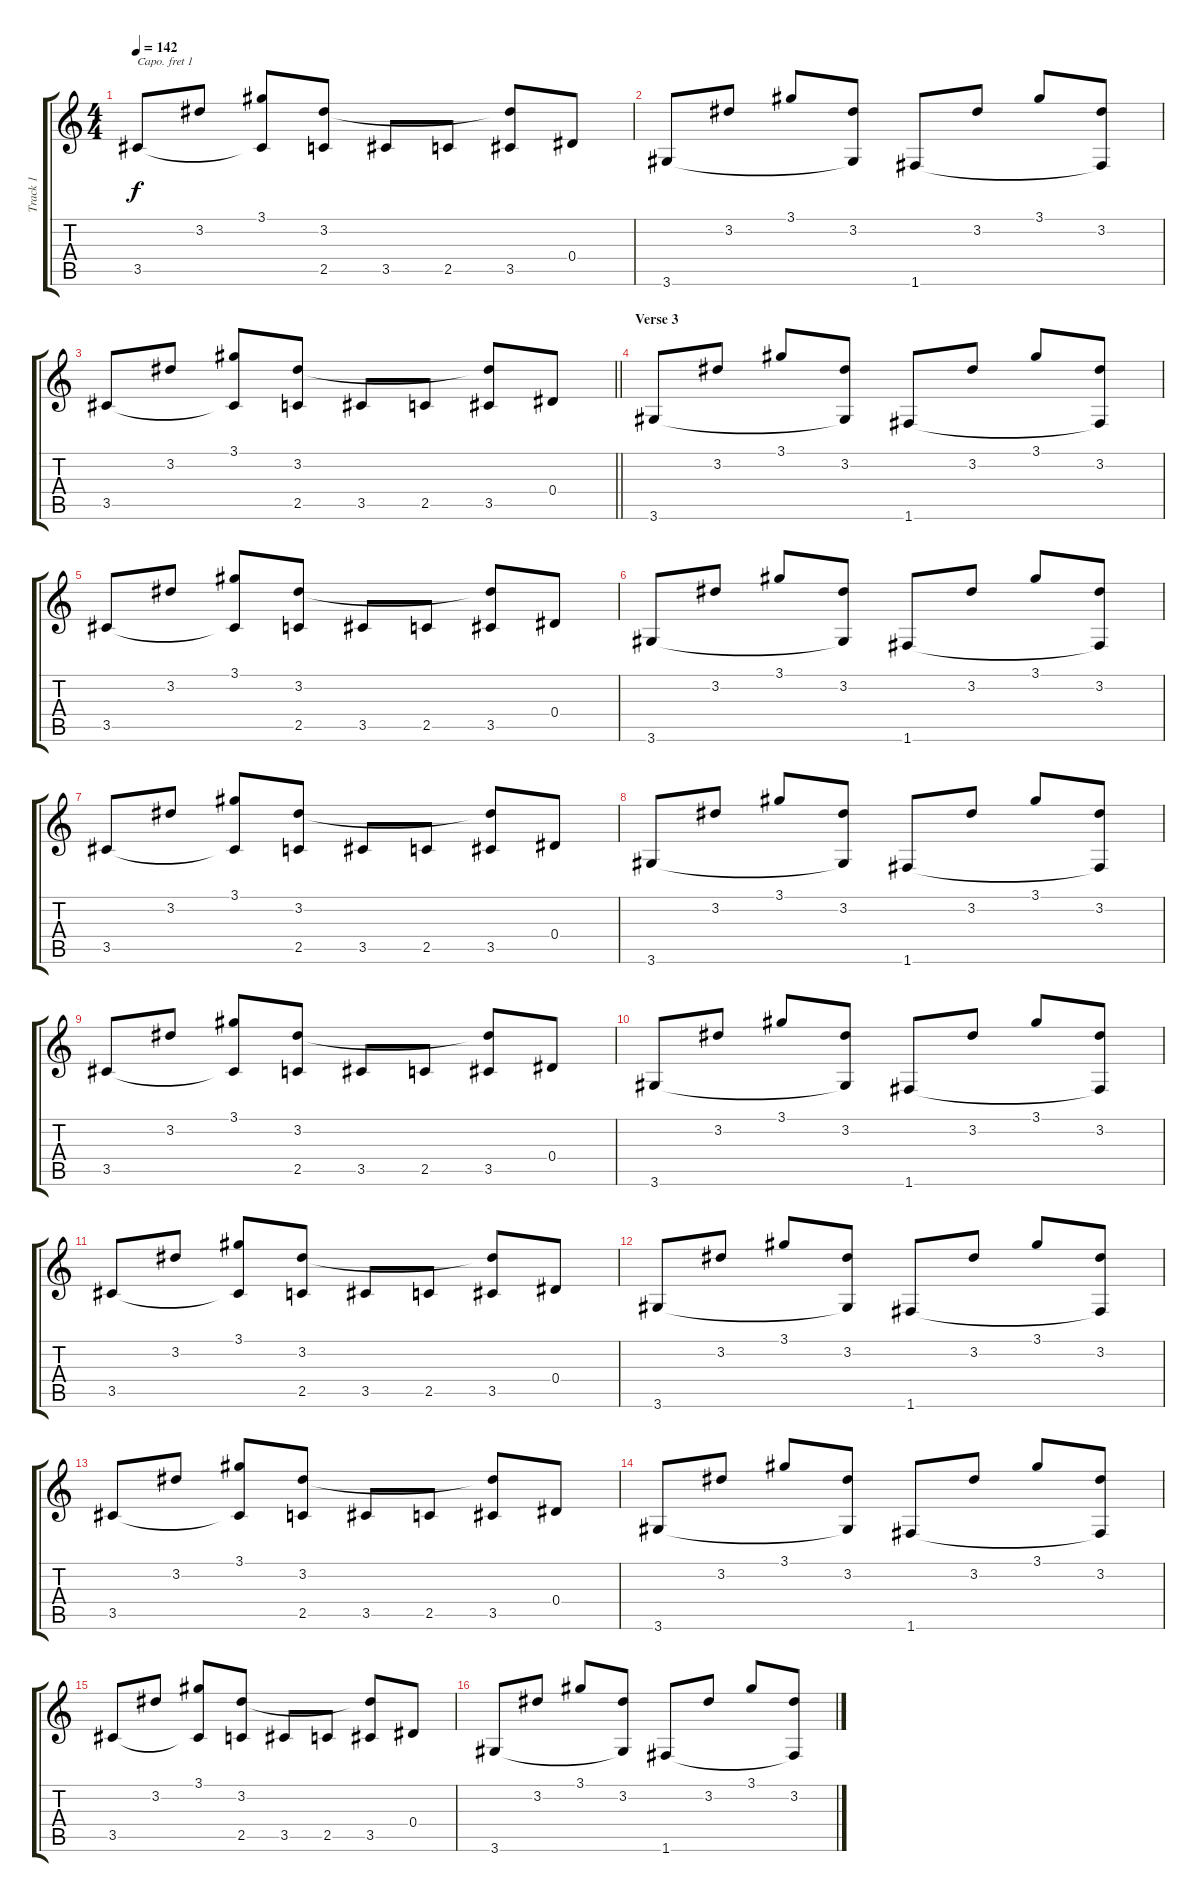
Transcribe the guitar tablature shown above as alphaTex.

\track ("Track 1" "Track 1") {instrument overdrivenguitar}
\staff {score tabs}
\capo 1
\tuning (E4 B3 G3 D3 A2 E2) {hide}
\ts (4 4)
\tempo 142
\clef g2
\ks c
3.5.8{dy f} 3.2.8 (3.1 3.5{t}).8 (3.2 2.5).8 3.5.8 2.5.8 (3.2{t} 3.5).8 0.4.8 |
3.6.8 3.2.8 3.1.8 (3.2 3.6{t}).8 1.6.8 3.2.8 3.1.8 (3.2 1.6{t}).8 |
\barLineRight lightlight
3.5.8 3.2.8 (3.1 3.5{t}).8 (3.2 2.5).8 3.5.8 2.5.8 (3.2{t} 3.5).8 0.4.8 |
\section ("" "Verse 3")
3.6.8 3.2.8 3.1.8 (3.2 3.6{t}).8 1.6.8 3.2.8 3.1.8 (3.2 1.6{t}).8 |
3.5.8 3.2.8 (3.1 3.5{t}).8 (3.2 2.5).8 3.5.8 2.5.8 (3.2{t} 3.5).8 0.4.8 |
3.6.8 3.2.8 3.1.8 (3.2 3.6{t}).8 1.6.8 3.2.8 3.1.8 (3.2 1.6{t}).8 |
3.5.8 3.2.8 (3.1 3.5{t}).8 (3.2 2.5).8 3.5.8 2.5.8 (3.2{t} 3.5).8 0.4.8 |
3.6.8 3.2.8 3.1.8 (3.2 3.6{t}).8 1.6.8 3.2.8 3.1.8 (3.2 1.6{t}).8 |
3.5.8 3.2.8 (3.1 3.5{t}).8 (3.2 2.5).8 3.5.8 2.5.8 (3.2{t} 3.5).8 0.4.8 |
3.6.8 3.2.8 3.1.8 (3.2 3.6{t}).8 1.6.8 3.2.8 3.1.8 (3.2 1.6{t}).8 |
3.5.8 3.2.8 (3.1 3.5{t}).8 (3.2 2.5).8 3.5.8 2.5.8 (3.2{t} 3.5).8 0.4.8 |
3.6.8 3.2.8 3.1.8 (3.2 3.6{t}).8 1.6.8 3.2.8 3.1.8 (3.2 1.6{t}).8 |
3.5.8 3.2.8 (3.1 3.5{t}).8 (3.2 2.5).8 3.5.8 2.5.8 (3.2{t} 3.5).8 0.4.8 |
3.6.8 3.2.8 3.1.8 (3.2 3.6{t}).8 1.6.8 3.2.8 3.1.8 (3.2 1.6{t}).8 |
3.5.8 3.2.8 (3.1 3.5{t}).8 (3.2 2.5).8 3.5.8 2.5.8 (3.2{t} 3.5).8 0.4.8 |
3.6.8 3.2.8 3.1.8 (3.2 3.6{t}).8 1.6.8 3.2.8 3.1.8 (3.2 1.6{t}).8
